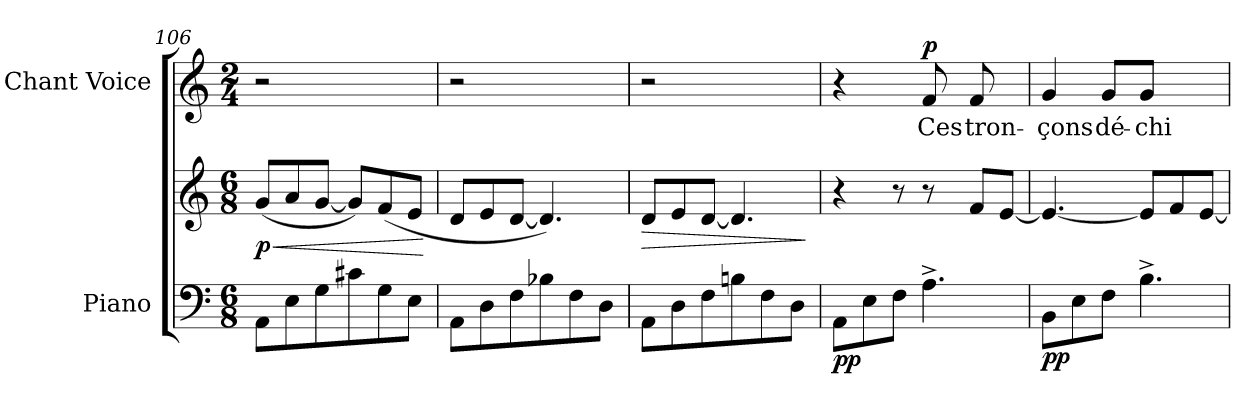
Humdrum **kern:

**kern	**kern	**dynam	**kern	**text	**dynam
*part2	*part2	*part2	*part1	*part1	*part1
*staff3	*staff2	*staff2/3	*staff1	*staff1	*staff1
*I"Piano	*	*	*I"Chant Voice	*	*
*I'Pno	*	*	*	*	*
*clefF4	*clefG2	*	*clefG2	*	*
*k[]	*k[]	*	*k[]	*	*
*M6/8	*M6/8	*	*M2/4	*	*
=106	=106	=106	=106	=106	=106
!	!	!LO:HP:b	!	!	!
!	!	!LO:DY:n=1:b	!	!	!
8AA\L	(>8g/L	< p	2r	.	.
8E\	8a/	.	.	.	.
8G\	[8g/J	.	.	.	.
8c#X\	8g/L])	.	.	.	.
8G\	(>8f/	.	4ryy	.	.
8E\J	8e/J	.	.	.	.
.	.	[	.	.	.
=107	=107	=107	=107	=107	=107
8AA\L	8d/L	.	2r	.	.
8D\	8e/	.	.	.	.
8F\	[8d/J	.	.	.	.
8B-X\	4.d/])	.	.	.	.
8F\	.	.	4ryy	.	.
8D\J	.	.	.	.	.
=108	=108	=108	=108	=108	=108
!	!	!LO:HP:b	!	!	!
8AA\L	8d/L	>	2r	.	.
8D\	8e/	.	.	.	.
8F\	[8d/J	.	.	.	.
8Bn\	4.d/]	.	.	.	.
8F\	.	.	4ryy	.	.
8D\J	.	.	.	.	.
.	.	]	.	.	.
!!LO:LB:g=z
=109	=109	=109	=109	=109	=109
!	!	!LO:DY:b=2	!LO:N:vis=4	!	!
8AA\L	4r	pp	4.r	.	.
8E\	.	.	.	.	.
8F\J	8r	.	.	.	.
!	!	!	!	!LO:LY:b	!LO:DY:a
4.A^\	8r	.	8f/	Ces	p
!	!	!	!	!LO:LY:b	!
.	8f/L	.	8f/	tron-	.
.	[8e/J	.	8ryy	.	.
=110	=110	=110	=110	=110	=110
!	!	!LO:DY:b=2	!	!LO:LY:b	!
8BB\L	4.e/_	pp	4g/	-çons	.
8E\	.	.	.	.	.
!	!	!	!	!LO:LY:b	!
8F\J	.	.	8g/L	dé-	.
!	!	!	!	!LO:LY:b	!
4.B^\	8e/L]	.	8g/J	-chi-	.
.	8f/	.	4ryy	.	.
.	[8e/J	.	.	.	.
=	=	=	=	=	=
*-	*-	*-	*-	*-	*-
